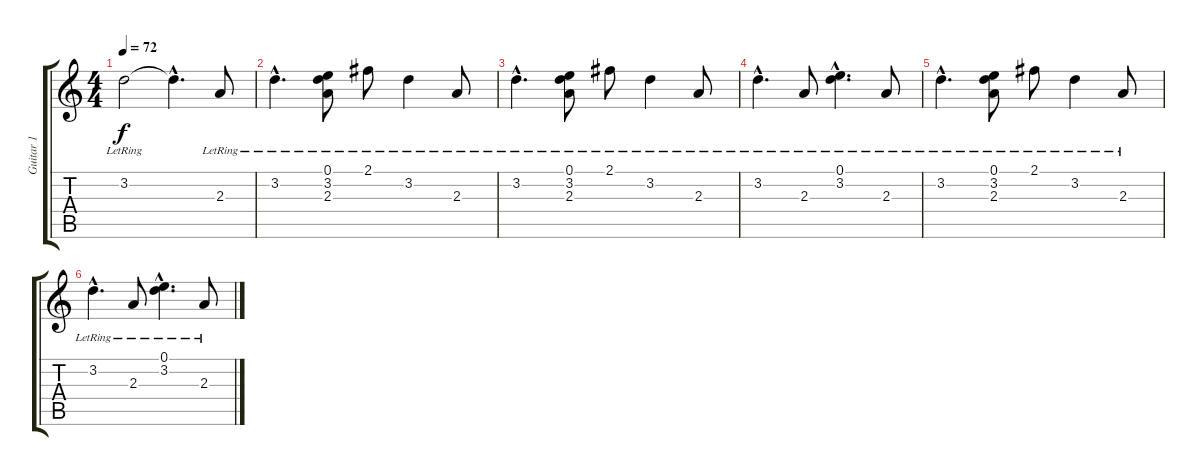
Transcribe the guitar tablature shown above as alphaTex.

\track ("Guitar 1" "Guitar 1") {instrument acousticguitarsteel}
\staff {score tabs}
\tuning (E4 B3 G3 D3 A2 E2) {hide}
\ts (4 4)
\tempo 72
\clef g2
\ks c
3.2{lr}.2{dy f} 3.2{hac t}.4{d} 2.3{lr}.8 |
3.2{hac lr}.4{d volume 8} (0.1{lr} 3.2{lr} 2.3{lr}).8 2.1{lr}.8 3.2{lr}.4 2.3{lr}.8 |
3.2{hac lr}.4{d} (0.1{lr} 3.2{lr} 2.3{lr}).8 2.1{lr}.8 3.2{lr}.4 2.3{lr}.8 |
3.2{hac lr}.4{d} 2.3{lr}.8 (0.1{hac lr} 3.2{hac lr}).4{d} 2.3{lr}.8 |
3.2{hac lr}.4{d} (0.1{lr} 3.2{lr} 2.3{lr}).8 2.1{lr}.8 3.2{lr}.4 2.3{lr}.8 |
3.2{hac lr}.4{d volume 0} 2.3{lr}.8 (0.1{hac lr} 3.2{hac lr}).4{d} 2.3{lr}.8
